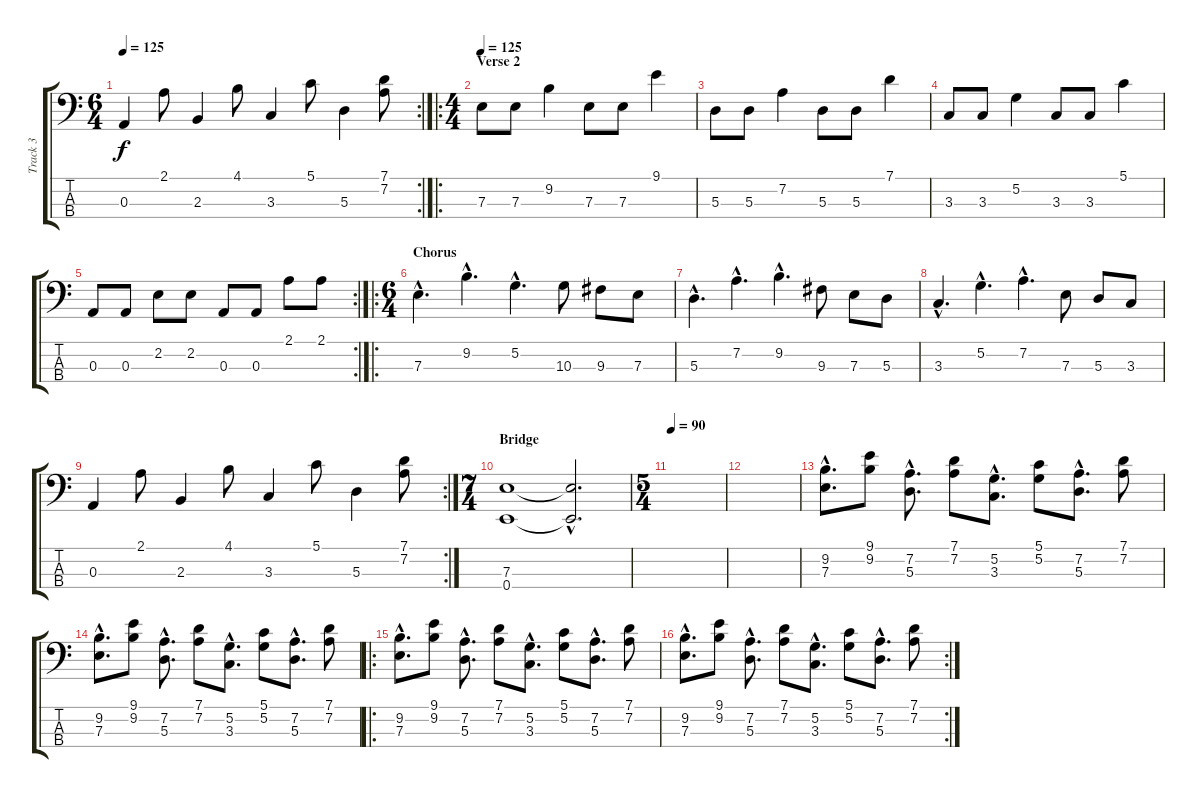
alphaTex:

\track ("Track 3" "Track 3") {instrument electricbassfinger}
\staff {score tabs}
\tuning (G2 D2 A1 E1) {hide}
\rc 2
\ts (6 4)
\tempo 125
\clef f4
\ks c
0.3.4{dy f} 2.1.8 2.3.4 4.1.8 3.3.4 5.1.8 5.3.4 (7.1 7.2).8 |
\ro
\ts (4 4)
\section ("" "Verse 2")
\tempo 125
7.3.8 7.3.8 9.2.4 7.3.8 7.3.8 9.1.4 |
5.3.8 5.3.8 7.2.4 5.3.8 5.3.8 7.1.4 |
3.3.8 3.3.8 5.2.4 3.3.8 3.3.8 5.1.4 |
\rc 2
0.3.8 0.3.8 2.2.8 2.2.8 0.3.8 0.3.8 2.1.8 2.1.8 |
\ro
\ts (6 4)
\section ("" "Chorus")
7.3{hac}.4{d} 9.2{hac}.4{d} 5.2{hac}.4{d} 10.3.8 9.3.8 7.3.8 |
5.3{hac}.4{d} 7.2{hac}.4{d} 9.2{hac}.4{d} 9.3.8 7.3.8 5.3.8 |
3.3{hac}.4{d} 5.2{hac}.4{d} 7.2{hac}.4{d} 7.3.8 5.3.8 3.3.8 |
\rc 2
0.3.4 2.1.8 2.3.4 4.1.8 3.3.4 5.1.8 5.3.4 (7.1 7.2).8 |
\ts (7 4)
\section ("" "Bridge")
(7.3 0.4).1 (7.3{hac t} 0.4{hac t}).2{d} |
\ts (5 4)
\tempo 90
|
|
(9.2{hac} 7.3{hac}).8{d} (9.1 9.2).8 (7.2{hac} 5.3{hac}).8{d} (7.1 7.2).8 (5.2{hac} 3.3{hac}).8{d} (5.1 5.2).8 (7.2{hac} 5.3{hac}).8{d} (7.1 7.2).8 |
(9.2{hac} 7.3{hac}).8{d} (9.1 9.2).8 (7.2{hac} 5.3{hac}).8{d} (7.1 7.2).8 (5.2{hac} 3.3{hac}).8{d} (5.1 5.2).8 (7.2{hac} 5.3{hac}).8{d} (7.1 7.2).8 |
\ro
(9.2{hac} 7.3{hac}).8{d} (9.1 9.2).8 (7.2{hac} 5.3{hac}).8{d} (7.1 7.2).8 (5.2{hac} 3.3{hac}).8{d} (5.1 5.2).8 (7.2{hac} 5.3{hac}).8{d} (7.1 7.2).8 |
\rc 2
(9.2{hac} 7.3{hac}).8{d} (9.1 9.2).8 (7.2{hac} 5.3{hac}).8{d} (7.1 7.2).8 (5.2{hac} 3.3{hac}).8{d} (5.1 5.2).8 (7.2{hac} 5.3{hac}).8{d} (7.1 7.2).8
